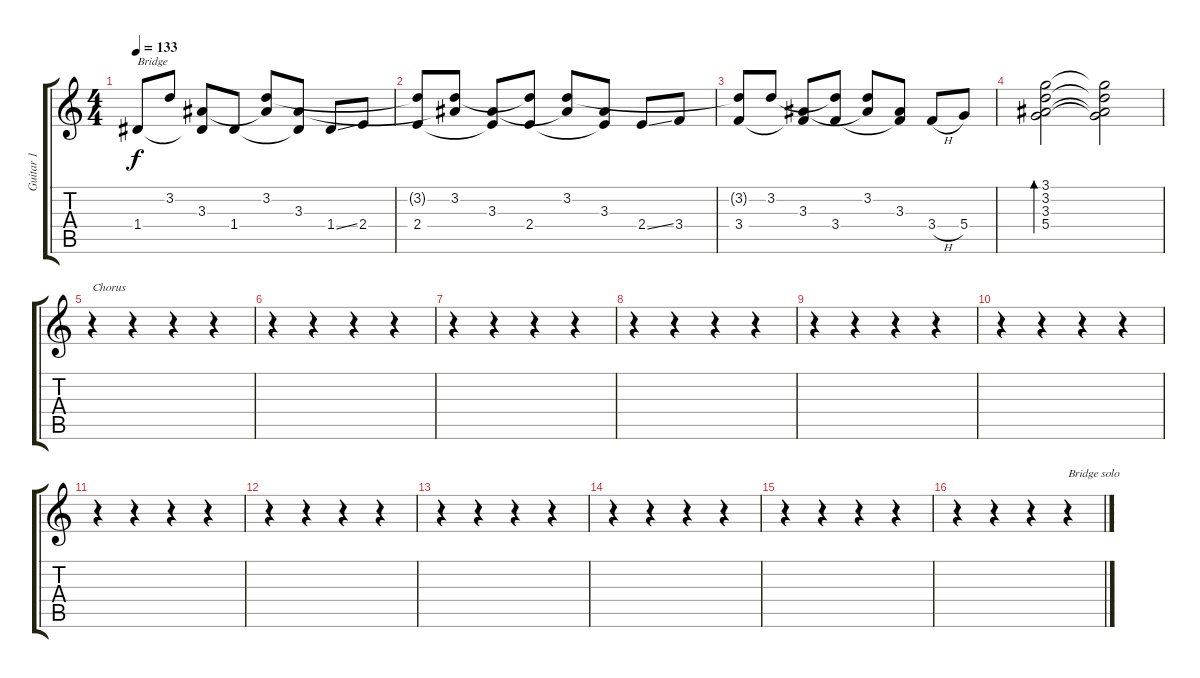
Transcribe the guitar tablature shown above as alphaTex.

\track ("Guitar 1" "Guitar 1") {instrument electricguitarjazz}
\staff {score tabs}
\tuning (E4 B3 G3 D3 A2 E2) {hide}
\ts (4 4)
\tempo 133
\clef g2
\ks c
1.4.8{txt "Bridge" dy f} 3.2.8 (3.3 1.4{t}).8 1.4.8 (3.2 3.3{t}).8 (3.3 1.4{t}).8 1.4{ss}.8 2.4.8 |
(3.2{t} 2.4).8 (3.2 3.3{t}).8 (3.3 2.4{t}).8 (3.2{t} 2.4).8 (3.2 3.3{t}).8 (3.3 2.4{t}).8 2.4{ss}.8 3.4.8 |
(3.2{t} 3.4).8 3.2.8 (3.3 3.4{t}).8 (3.2{t} 3.4).8 (3.2 3.3{t}).8 (3.3 3.4{t}).8 3.4{h}.8 5.4.8 |
(3.1 3.2 3.3 5.4).2{bd 480} (3.1{t} 3.2{t} 3.3{t} 5.4{t}).2 |
r.4{txt "Chorus"} r.4 r.4 r.4 |
r.4 r.4 r.4 r.4 |
r.4 r.4 r.4 r.4 |
r.4 r.4 r.4 r.4 |
r.4 r.4 r.4 r.4 |
r.4 r.4 r.4 r.4 |
r.4 r.4 r.4 r.4 |
r.4 r.4 r.4 r.4 |
r.4 r.4 r.4 r.4 |
r.4 r.4 r.4 r.4 |
r.4 r.4 r.4 r.4 |
r.4 r.4 r.4 r.4{txt "Bridge solo"}
